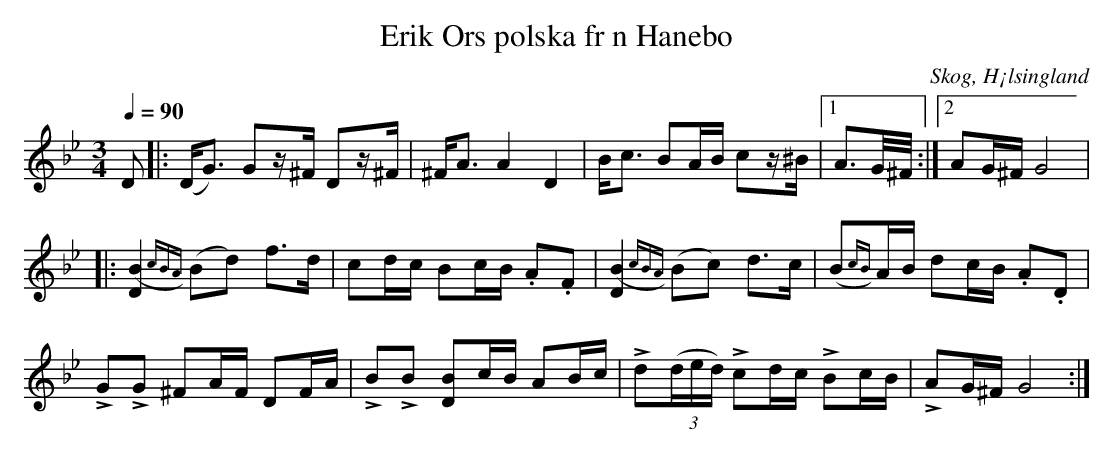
X:1
T: Erik Ors polska fr n Hanebo
O: Skog, H¡lsingland
M: 3/4
L: 1/16
Q: 1/4=90
K: Gm
D2 |: (D2<G2) G2z^F D2z^F|^F2<A2 A4 D4|B2<c2 B2AB c2z^B|1 A2>G^F/ :|2 A2G^F G8|
|: [D4 (B4]{cBA}) (B2d2) f2>d2|c2dc B2cB .A2.F2|[D4 (B4]{cBA}) (B2c2) d2>c2|(B2{cB})AB d2cB .A2.D2|
LG2LG2 ^F2AF D2FA|LB2LB2 [D2 B2]cB A2Bc|Ld2(3(ded) Lc2dc LB2cB|LA2G^F G8:|
